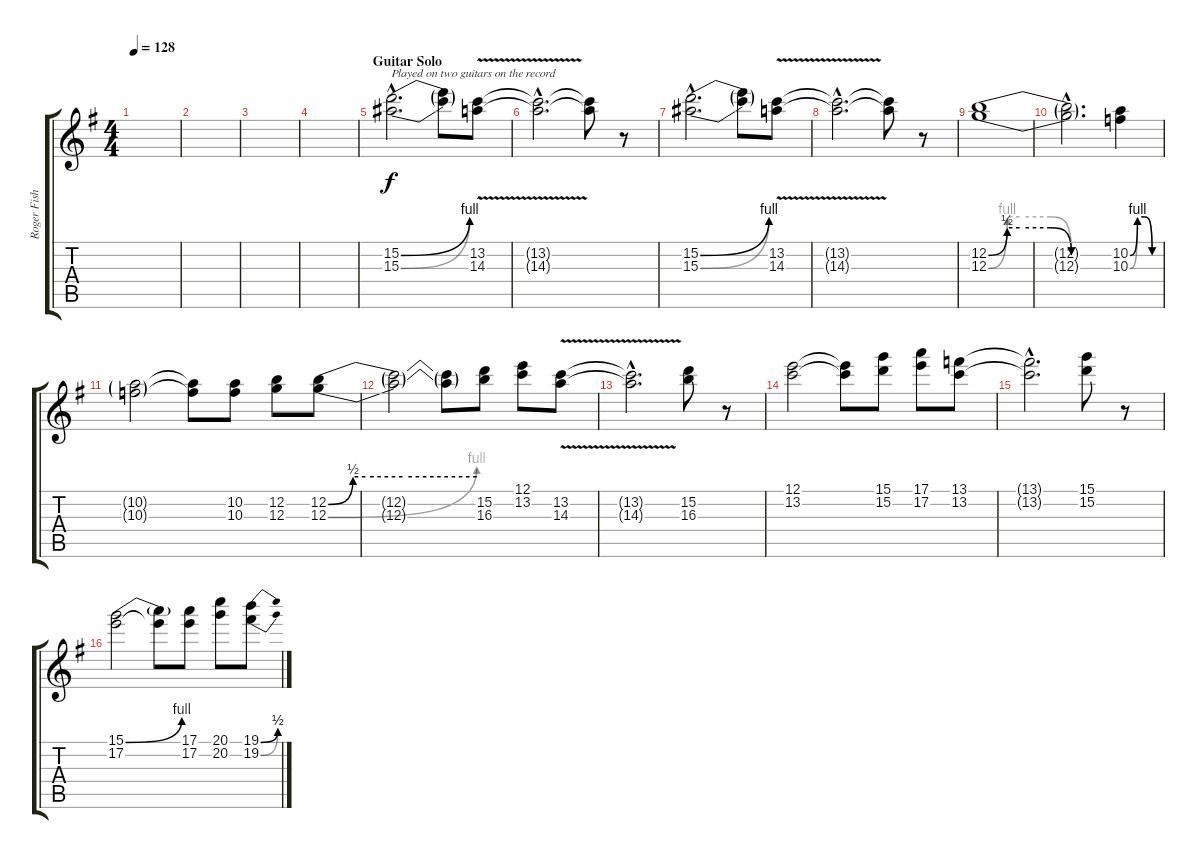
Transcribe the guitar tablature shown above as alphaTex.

\track ("Roger Fisher Solo" "Roger Fish") {instrument overdrivenguitar}
\staff {score tabs}
\tuning (E4 B3 G3 D3 A2 E2) {hide}
\ts (4 4)
\tempo 128
\clef g2
\ks g
|
|
|
|
\section ("" "Guitar Solo")
(15.2{be (bend 0 0 60 4) hac} 15.3{be (bend 0 0 60 4) hac}).2{d txt "Played on two guitars on the record"} (15.2{t} 15.3{t}).8 (13.2{v} 14.3{v}).8 |
(13.2{hac t} 14.3{hac t}).2{d} (13.2{t} 14.3{t}).8 r.8 |
(15.2{be (bend 0 0 60 4) hac} 15.3{be (bend 0 0 60 4) hac}).2{d} (15.2{t} 15.3{t}).8 (13.2{v} 14.3{v}).8 |
(13.2{hac t} 14.3{hac t}).2{d} (13.2{t} 14.3{t}).8 r.8 |
(12.2{be (custom 0 0 9 2 15 2 30 2 40 0 50 0 52 0 60 0)} 12.3{be (custom 0 0 9 4 15 4 30 4 40 0 50 0 53 0 60 0)}).1 |
(12.2{hac t} 12.3{hac t}).2{d} (10.2{be (custom 0 0 15 4 30 4 45 0 60 0)} 10.3{be (custom 0 0 15 4 30 4 45 0 60 0)}).4 |
(10.2{g} 10.3{g}).2 (10.2{t} 10.3{t}).8 (10.2 10.3).8 (12.2 12.3).8 (12.2{be (custom 0 0 10 2 15 2 30 2 60 2)} 12.3{be (bend 0 0 60 4)}).8 |
(12.2{t} 12.3{t}).2 (12.2{t} 12.3{t}).8 (15.2 16.3).8 (12.1 13.2).8 (13.2{v} 14.3{v}).8 |
(13.2{hac t} 14.3{hac t}).2{d} (15.2 16.3).8 r.8 |
(12.1 13.2).2 (12.1{t} 13.2{t}).8 (15.1 15.2).8 (17.1 17.2).8 (13.1 13.2).8 |
(13.1{hac t} 13.2{hac t}).2{d} (15.1 15.2).8 r.8 |
(15.1{be (bend 0 0 60 4)} 17.2).2 (15.1{t} 17.2{t}).8 (17.1 17.2).8 (20.1 20.2).8 (19.1{be (bend 0 0 60 2)} 19.2{be (bend 0 0 60 2)}).8
